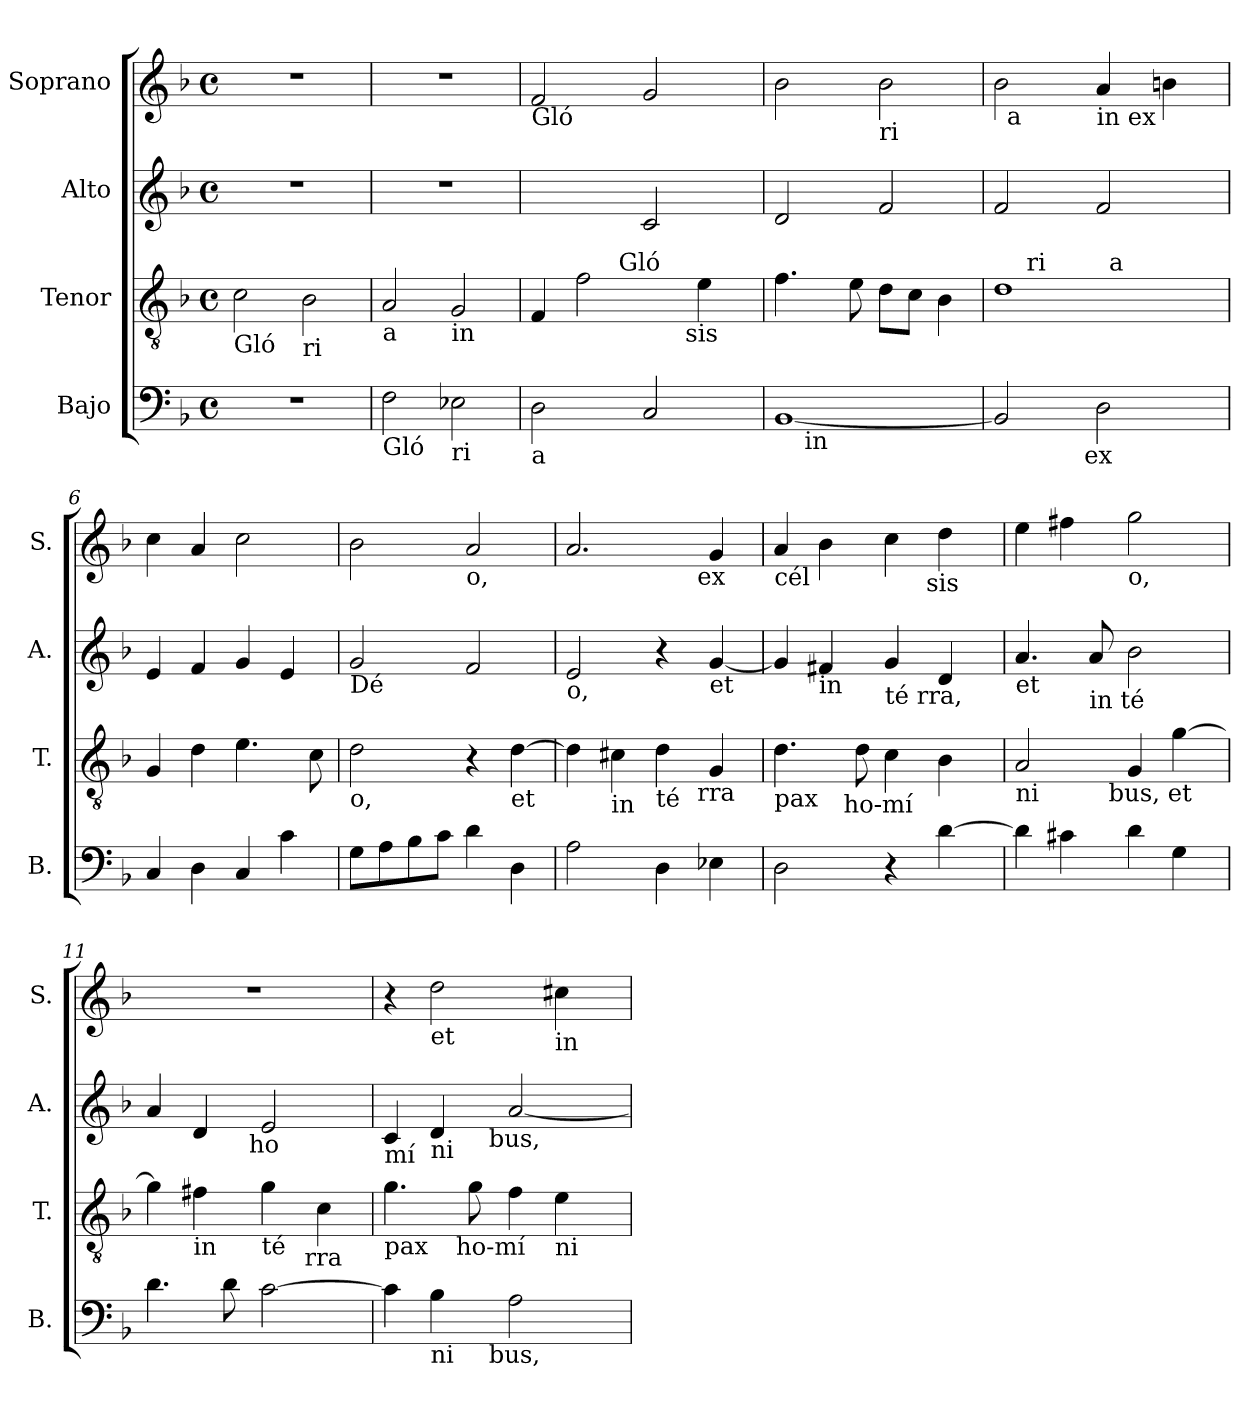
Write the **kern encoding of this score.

**kern	**kern	**kern	**kern
*part4	*part3	*part2	*part1
*staff4	*staff3	*staff2	*staff1
*I"Bajo	*I"Tenor	*I"Alto	*I"Soprano
*I'B.	*I'T.	*I'A.	*I'S.
*clefF4	*clefGv2	*clefG2	*clefG2
*ITrd7c12	*	*	*
*k[b-]	*k[b-]	*k[b-]	*k[b-]
*F:	*F:	*F:	*F:
*M4/4	*M4/4	*M4/4	*M4/4
*met(c)	*met(c)	*met(c)	*met(c)
=1	=1	=1	=1
!	!LO:TX:b:t=Gló	!	!
1r	2c\	1r	1r
!	!LO:TX:b:t=ri	!	!
.	2B-\	.	.
=2	=2	=2	=2
!	!LO:TX:b:t=a	!	!
!LO:TX:b:t=Gló	!	!	!
2FF\	2A/	1r	1r
!	!LO:TX:b:t=in	!	!
!LO:TX:b:t=ri	!	!	!
2EE-X\	2G/	.	.
=3	=3	=3	=3
!	!	!	!LO:TX:b:t=Gló
!	!LO:TX:b:t=ex cél	!	!
!LO:TX:b:t=a	!	!	!
*	*^	*	*
*	*	*^	*	*
2DD\	4F/	4ryy	2ryy	2ryy	2f/
.	2f\	8ryy	.	.	.
.	.	32ryy	.	.	.
!	!	!LO:TX:a:t=Gló	!	!	!
.	.	2ryy	.	.	.
2CC/	.	.	8..ryy	2c/	2g/
!	!	!	!LO:TX:b:t=sis	!	!
.	.	.	4ryy	.	.
.	4e\	.	.	.	.
.	.	16.ryy	.	.	.
.	.	.	32ryy	.	.
=4	=4	=4	=4	=4	=4
!	!LO:TX:b:t=Dé	!	!	!	!
*^	*v	*v	*v	*	*
[<1BBB-	8ryy	4.f\	2d/	2b-\
!	!LO:TX:b:t=in	!	!	!
.	2..ryy	.	.	.
.	.	8e\	.	.
!	!	!	!	!LO:TX:b:t=ri
.	.	8d\L	2f/	2b-\
.	.	8c\J	.	.
.	.	4B-\	.	.
=5	=5	=5	=5	=5
*	*	*^	*	*^
*	*	*	*^	*	*	*
2BBB-/]	4...ryy	1d	16.ryy	2ryy	2f/	2b-\	32ryy
!	!	!	!	!	!	!	!LO:TX:b:t=a
.	.	.	.	.	.	.	2ryy
!	!	!	!LO:TX:a:t=ri	!	!	!	!
.	.	.	2ryy	.	.	.	.
!	!LO:TX:b:t=ex	!	!	!	!	!	!
.	2ryy	.	.	.	.	.	.
!	!	!	!	!	!	!LO:TX:b:t=in ex	!
2DD\	.	.	.	32ryy	2f/	4a/	.
!	!	!	!	!LO:TX:a:t=a	!	!	!
.	.	.	.	4...ryy	.	.	4...ryy
.	.	.	4ryy	.	.	.	.
.	.	.	.	.	.	4bn\	.
.	.	.	8ryy	.	.	.	.
.	32ryy	.	32ryy	.	.	.	.
=6	=6	=6	=6	=6	=6	=6	=6
!	!	!	!	!	!	!LO:TX:b:t=cél-sis Dé	!
!	!	!LO:TX:a:t=in ex-cél-sis	!	!	!	!	!
!	!	!LO:TX:b:t=o, Dé	!	!	!	!	!
!LO:TX:b:t=cél-sis Dé -o,	!	!	!	!	!	!	!
*v	*v	*	*	*	*	*v	*v
*	*v	*v	*v	*	*
4CC/	4G/	4e/	4cc\
4DD\	4d\	4f/	4a/
4CC/	4.e\	4g/	2cc\
4C\	.	4e/	.
.	8c\	.	.
!!LO:LB:g=z
=7	=7	=7	=7
!	!	!LO:TX:b:t=Dé	!
!	!LO:TX:b:t=o,	!	!
8GG\L	2d\	2g/	2b-\
8AA\	.	.	.
8BB-\	.	.	.
8C\J	.	.	.
!	!	!	!LO:TX:b:t=o,
4D\	4r	2f/	2a/
!	!LO:TX:b:t=et	!	!
4DD\	[>4d\	.	.
=8	=8	=8	=8
!	!	!	!LO:TX:b:t=in
!	!	!LO:TX:b:t=o,	!
*	*^	*	*^
2AA\	4d\]	2ryy	2e/	2.a/	2ryy
!	!LO:TX:b:t=in	!	!	!	!
.	4c#X\	.	.	.	.
!	!LO:TX:b:t=té	!	!	!	!
4DD\	4d\	8..ryy	4r	.	8..ryy
!	!	!	!	!	!LO:TX:b:t=ex
!	!	!LO:TX:b:t=rra	!	!	!
.	.	4ryy	.	.	4ryy
!	!	!	!LO:TX:b:t=et	!	!
4EE-X\	4G/	.	[<4g/	4g/	.
.	.	32ryy	.	.	32ryy
=9	=9	=9	=9	=9	=9
!	!	!	!	!LO:TX:b:t=cél	!
!	!LO:TX:b:t=pax	!	!	!	!
2DD\	4.d\	4ryy	4g/]	4a/	2ryy
!	!	!	!LO:TX:b:t=in	!	!
.	.	16.ryy	4f#X/	4b-\	.
!	!	!LO:TX:b:t=ho-mí	!	!	!
.	.	2ryy	.	.	.
.	8d\	.	.	.	.
!	!	!	!LO:TX:b:t=té rra,	!	!
4r	4c\	.	4g/	4cc\	8..ryy
!	!	!	!	!	!LO:TX:b:t=sis
.	.	.	.	.	4ryy
[>4D\	4B-\	.	4d/	4dd\	.
.	.	8ryy	.	.	.
.	.	32ryy	.	.	32ryy
=10	=10	=10	=10	=10	=10
!	!	!	!	!LO:TX:b:t=Dé	!
!	!	!	!LO:TX:b:t=et	!	!
!	!LO:TX:b:t=ni	!	!	!	!
*	*	*	*	*v	*v
4D\]	2A/	4..ryy	4.a/	4ee\
4C#X\	.	.	.	4ff#X\
!	!	!	!LO:TX:b:t=in té	!
.	.	.	8a/	.
!	!	!LO:TX:b:t=bus, et	!	!
.	.	2ryy	.	.
!	!	!	!	!LO:TX:b:t=o,
4D\	4G/	.	2b-\	2gg\
4GG\	[>4g\	.	.	.
.	.	16ryy	.	.
=11	=11	=11	=11	=11
!	!	!	!LO:TX:b:t=rra pax	!
*	*	*	*^	*
4.D\	4g\]	2ryy	4a/	4...ryy	1r
!	!LO:TX:b:t=in	!	!	!	!
.	4f#X\	.	4d/	.	.
8D\	.	.	.	.	.
!	!	!	!	!LO:TX:b:t=ho	!
.	.	.	.	2ryy	.
!	!LO:TX:b:t=té	!	!	!	!
[>2C\	4g\	8..ryy	2e/	.	.
!	!	!LO:TX:b:t=rra	!	!	!
.	.	4ryy	.	.	.
.	4c\	.	.	.	.
.	.	32ryy	.	32ryy	.
!!LO:PB:g=z
=12	=12	=12	=12	=12	=12
!	!	!	!LO:TX:b:t=mí	!	!
!	!LO:TX:b:t=pax	!	!	!	!
*^	*	*	*	*	*
4C\]	4..ryy	4.g\	4ryy	4c/	4..ryy	4r
!	!	!	!	!	!	!LO:TX:b:t=et
!	!	!	!	!LO:TX:b:t=ni	!	!
!LO:TX:b:t=ni	!	!	!	!	!	!
4BB-\	.	.	16.ryy	4d/	.	2dd\
!	!	!	!LO:TX:b:t=ho-mí	!	!	!
.	.	.	2ryy	.	.	.
.	.	8g\	.	.	.	.
!	!	!	!	!	!LO:TX:b:t=bus,	!
!	!LO:TX:b:t=bus,	!	!	!	!	!
.	2ryy	.	.	.	2ryy	.
2AA\	.	4f\	.	[<2a/	.	.
!	!	!	!	!	!	!LO:TX:b:t=in
!	!	!LO:TX:b:t=ni	!	!	!	!
.	.	4e\	.	.	.	4cc#X\
.	.	.	8ryy	.	.	.
.	16ryy	.	.	.	16ryy	.
.	.	.	32ryy	.	.	.
*v	*v	*	*	*v	*v	*
*	*v	*v	*	*
=	=	=	=
*-	*-	*-	*-
